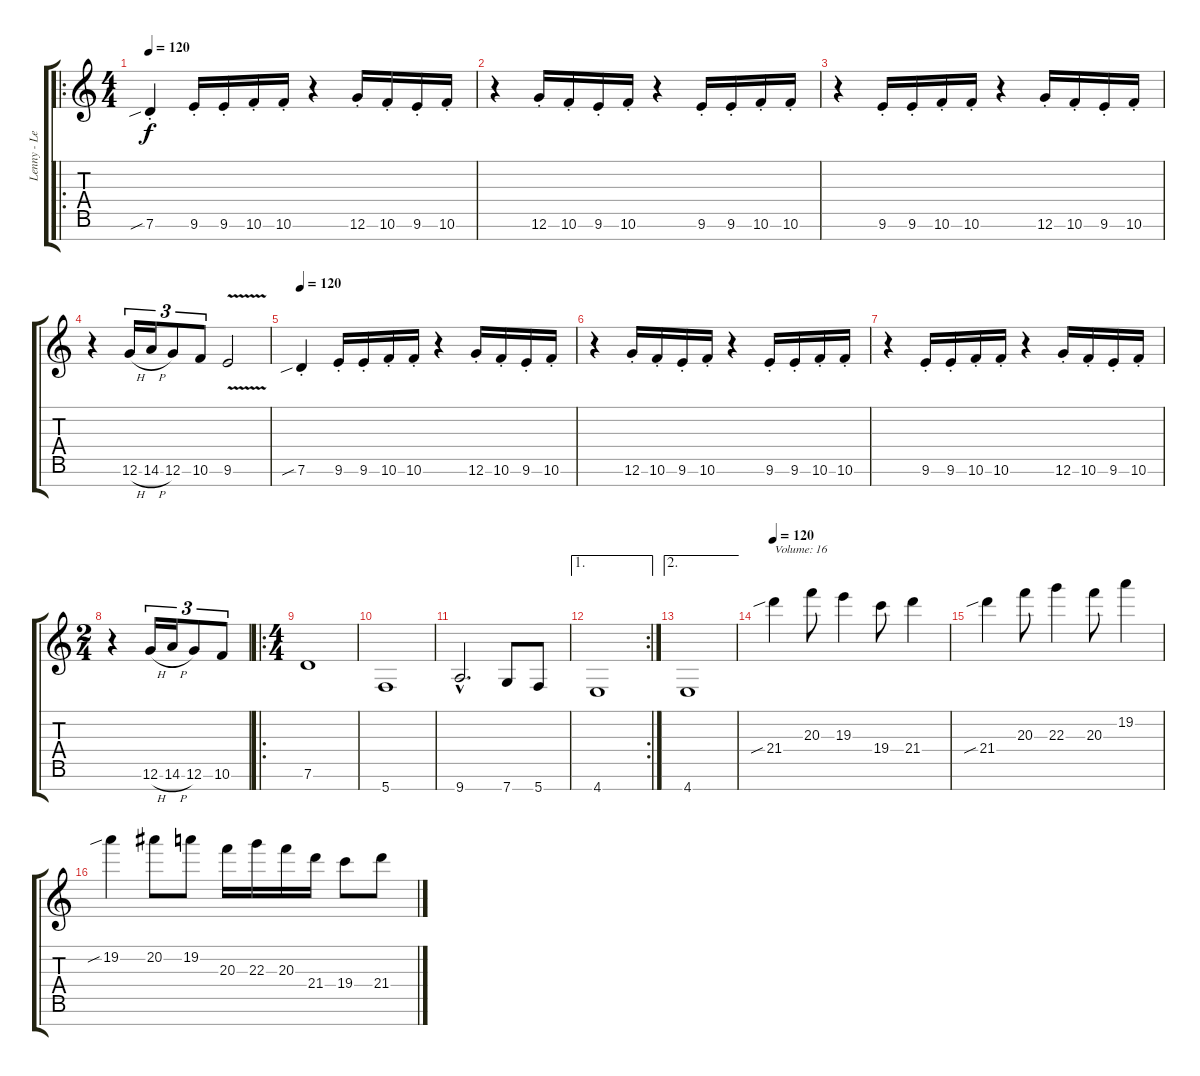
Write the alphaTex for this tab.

\track ("Lenny - Lead Guitar" "Lenny - Le") {instrument overdrivenguitar}
\staff {score tabs}
\tuning (G4 D4 A3 F3 C3 G2 C2) {hide}
\ro
\ts (4 4)
\tempo 120
\clef g2
\ks c
7.6{sib st}.4{dy f} 9.6{st}.16 9.6{st}.16 10.6{st}.16 10.6{st}.16 r.4 12.6{st}.16 10.6{st}.16 9.6{st}.16 10.6{st}.16 |
r.4 12.6{st}.16 10.6{st}.16 9.6{st}.16 10.6{st}.16 r.4 9.6{st}.16 9.6{st}.16 10.6{st}.16 10.6{st}.16 |
r.4 9.6{st}.16 9.6{st}.16 10.6{st}.16 10.6{st}.16 r.4 12.6{st}.16 10.6{st}.16 9.6{st}.16 10.6{st}.16 |
r.4 12.6{h}.16{tu (3 2)} 14.6{h}.16{tu (3 2)} 12.6.8{tu (3 2)} 10.6.8{tu (3 2)} 9.6{v}.2 |
\tempo 120
7.6{sib st}.4 9.6{st}.16 9.6{st}.16 10.6{st}.16 10.6{st}.16 r.4 12.6{st}.16 10.6{st}.16 9.6{st}.16 10.6{st}.16 |
r.4 12.6{st}.16 10.6{st}.16 9.6{st}.16 10.6{st}.16 r.4 9.6{st}.16 9.6{st}.16 10.6{st}.16 10.6{st}.16 |
r.4 9.6{st}.16 9.6{st}.16 10.6{st}.16 10.6{st}.16 r.4 12.6{st}.16 10.6{st}.16 9.6{st}.16 10.6{st}.16 |
\ts (2 4)
r.4 12.6{h}.16{tu (3 2)} 14.6{h}.16{tu (3 2)} 12.6.8{tu (3 2)} 10.6.8{tu (3 2)} |
\ro
\ts (4 4)
7.6.1 |
5.7.1 |
9.7{hac}.2{d} 7.7.8 5.7.8 |
\ae 1
\rc 2
4.7.1 |
\ae 2
4.7.1 |
\tempo 120
21.4{sib}.4{txt "Volume: 16" volume 16} 20.3.8 19.3.4 19.4.8 21.4.4 |
21.4{sib}.4 20.3.8 22.3.4 20.3.8 19.2.4 |
19.2{sib}.4 20.2.8 19.2.8 20.3.16 22.3.16 20.3.16 21.4.16 19.4.8 21.4.8
